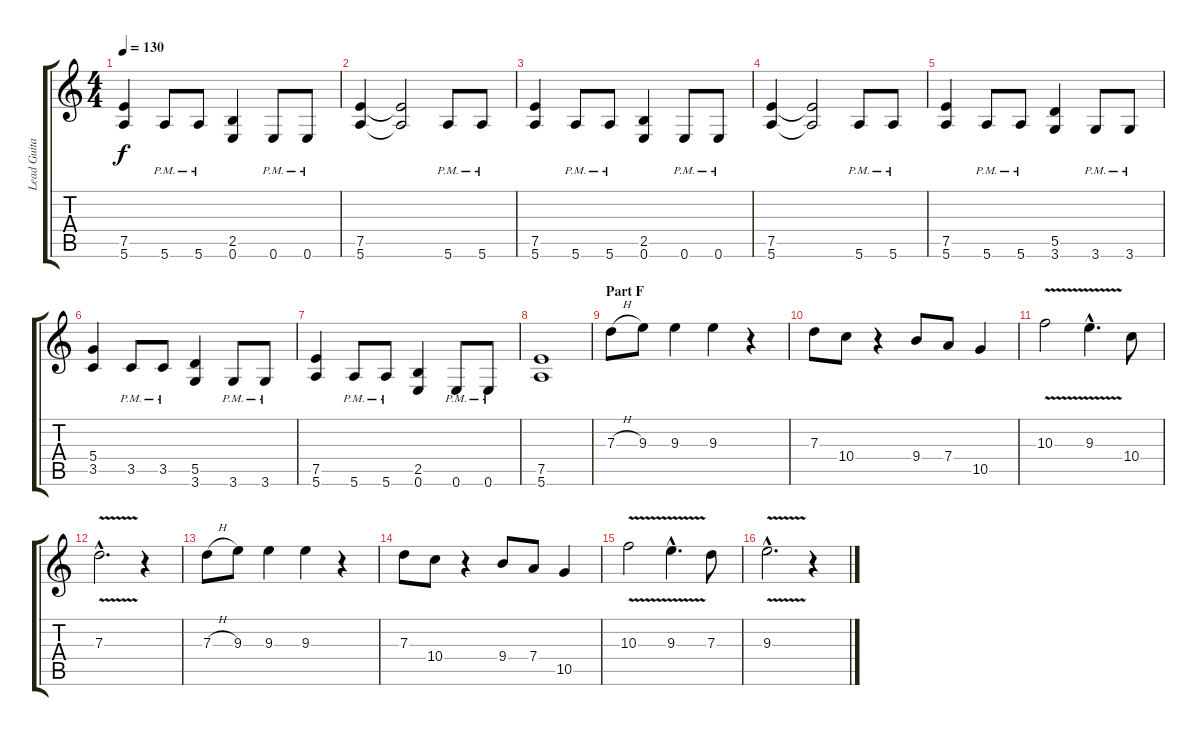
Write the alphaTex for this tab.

\track ("Lead Guitar" "Lead Guita") {instrument distortionguitar}
\staff {score tabs}
\tuning (E4 B3 G3 D3 A2 E2) {hide}
\ts (4 4)
\tempo 130
\clef g2
\ks c
(7.5 5.6).4{dy f} 5.6{pm}.8 5.6{pm}.8 (2.5 0.6).4 0.6{pm}.8 0.6{pm}.8 |
(7.5 5.6).4 (7.5{t} 5.6{t}).2 5.6{pm}.8 5.6{pm}.8 |
(7.5 5.6).4 5.6{pm}.8 5.6{pm}.8 (2.5 0.6).4 0.6{pm}.8 0.6{pm}.8 |
(7.5 5.6).4 (7.5{t} 5.6{t}).2 5.6{pm}.8 5.6{pm}.8 |
(7.5 5.6).4 5.6{pm}.8 5.6{pm}.8 (5.5 3.6).4 3.6{pm}.8 3.6{pm}.8 |
(5.4 3.5).4 3.5{pm}.8 3.5{pm}.8 (5.5 3.6).4 3.6{pm}.8 3.6{pm}.8 |
(7.5 5.6).4 5.6{pm}.8 5.6{pm}.8 (2.5 0.6).4 0.6{pm}.8 0.6{pm}.8 |
(7.5 5.6).1 |
\section ("" "Part F")
7.3{h}.8 9.3.8 9.3.4 9.3.4 r.4 |
7.3.8 10.4.8 r.4 9.4.8 7.4.8 10.5.4 |
10.3{v}.2 9.3{v hac}.4{d} 10.4.8 |
7.3{v hac}.2{d} r.4 |
7.3{h}.8 9.3.8 9.3.4 9.3.4 r.4 |
7.3.8 10.4.8 r.4 9.4.8 7.4.8 10.5.4 |
10.3{v}.2 9.3{v hac}.4{d} 7.3.8 |
9.3{v hac}.2{d} r.4
